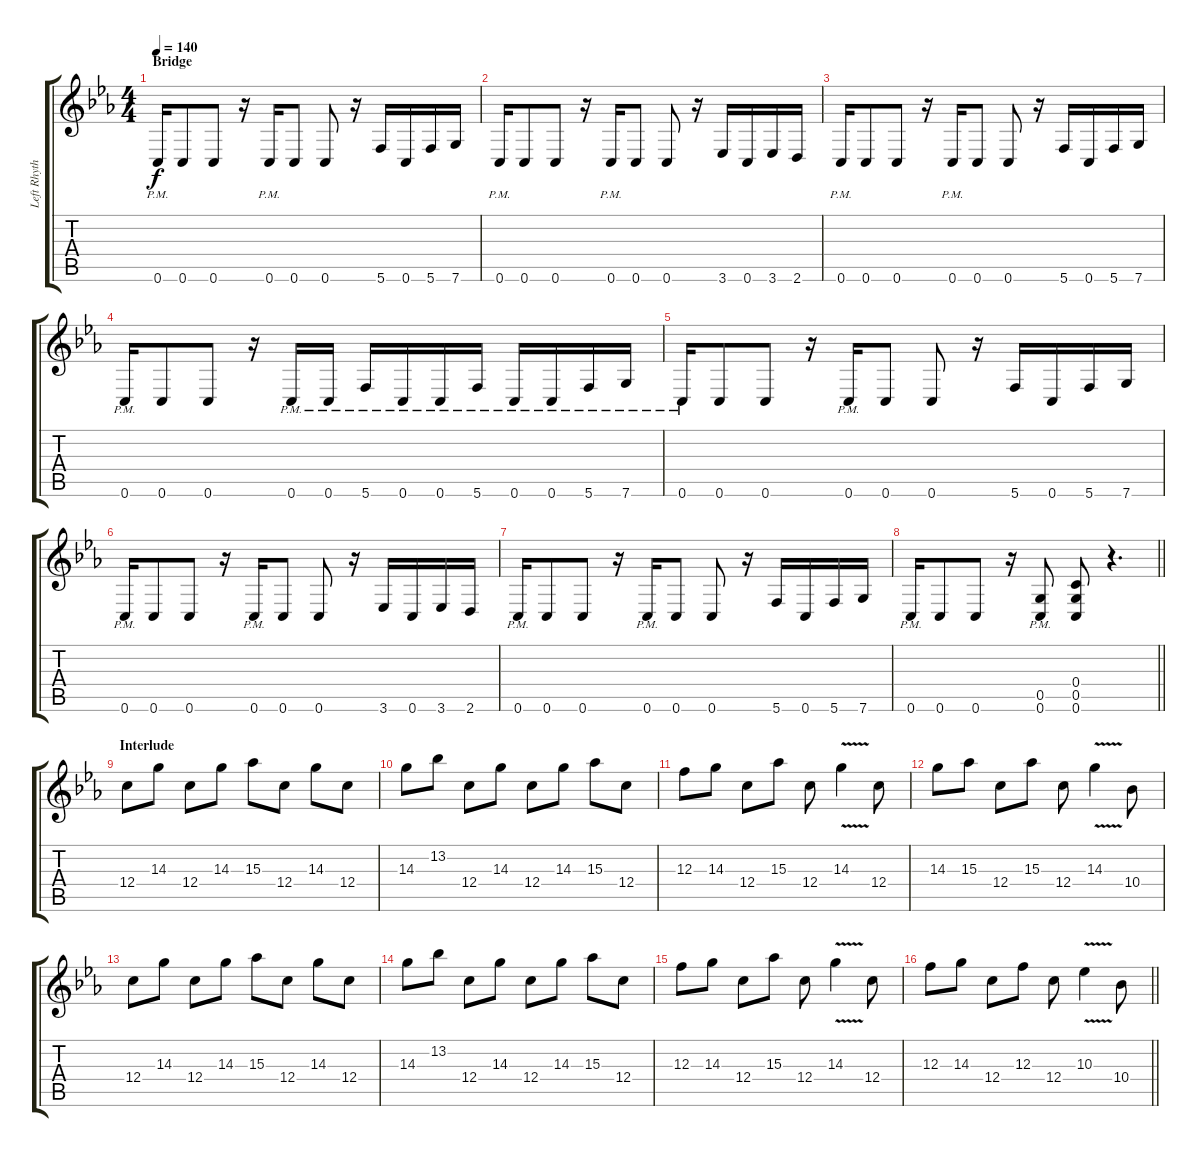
\track ("Left Rhythm Guitar" "Left Rhyth") {instrument distortionguitar}
\staff {score tabs}
\tuning (D4 A3 F3 C3 G2 C2) {hide}
\ts (4 4)
\section ("" "Bridge")
\tempo 140
\clef g2
\ks eb
0.6{pm}.16{dy f} 0.6.8 0.6.8 r.16 0.6{pm}.16 0.6.8 0.6.8 r.16 5.6.16 0.6.16 5.6.16 7.6.16 |
0.6{pm}.16 0.6.8 0.6.8 r.16 0.6{pm}.16 0.6.8 0.6.8 r.16 3.6.16 0.6.16 3.6.16 2.6.16 |
0.6{pm}.16 0.6.8 0.6.8 r.16 0.6{pm}.16 0.6.8 0.6.8 r.16 5.6.16 0.6.16 5.6.16 7.6.16 |
0.6{pm}.16 0.6.8 0.6.8 r.16 0.6{pm}.16 0.6{pm}.16 5.6{pm}.16 0.6{pm}.16 0.6{pm}.16 5.6{pm}.16 0.6{pm}.16 0.6{pm}.16 5.6{pm}.16 7.6{pm}.16 |
0.6{pm}.16 0.6.8 0.6.8 r.16 0.6{pm}.16 0.6.8 0.6.8 r.16 5.6.16 0.6.16 5.6.16 7.6.16 |
0.6{pm}.16 0.6.8 0.6.8 r.16 0.6{pm}.16 0.6.8 0.6.8 r.16 3.6.16 0.6.16 3.6.16 2.6.16 |
0.6{pm}.16 0.6.8 0.6.8 r.16 0.6{pm}.16 0.6.8 0.6.8 r.16 5.6.16 0.6.16 5.6.16 7.6.16 |
\barLineRight lightlight
0.6{pm}.16 0.6.8 0.6.8 r.16 (0.5{pm} 0.6{pm}).8 (0.4 0.5 0.6).8 r.4{d} |
\section ("" "Interlude")
12.4.8 14.3.8 12.4.8 14.3.8 15.3.8 12.4.8 14.3.8 12.4.8 |
14.3.8 13.2.8 12.4.8 14.3.8 12.4.8 14.3.8 15.3.8 12.4.8 |
12.3.8 14.3.8 12.4.8 15.3.8 12.4.8 14.3{v}.4 12.4.8 |
14.3.8 15.3.8 12.4.8 15.3.8 12.4.8 14.3{v}.4 10.4.8 |
12.4.8 14.3.8 12.4.8 14.3.8 15.3.8 12.4.8 14.3.8 12.4.8 |
14.3.8 13.2.8 12.4.8 14.3.8 12.4.8 14.3.8 15.3.8 12.4.8 |
12.3.8 14.3.8 12.4.8 15.3.8 12.4.8 14.3{v}.4 12.4.8 |
\barLineRight lightlight
12.3.8 14.3.8 12.4.8 12.3.8 12.4.8 10.3{v}.4 10.4.8
